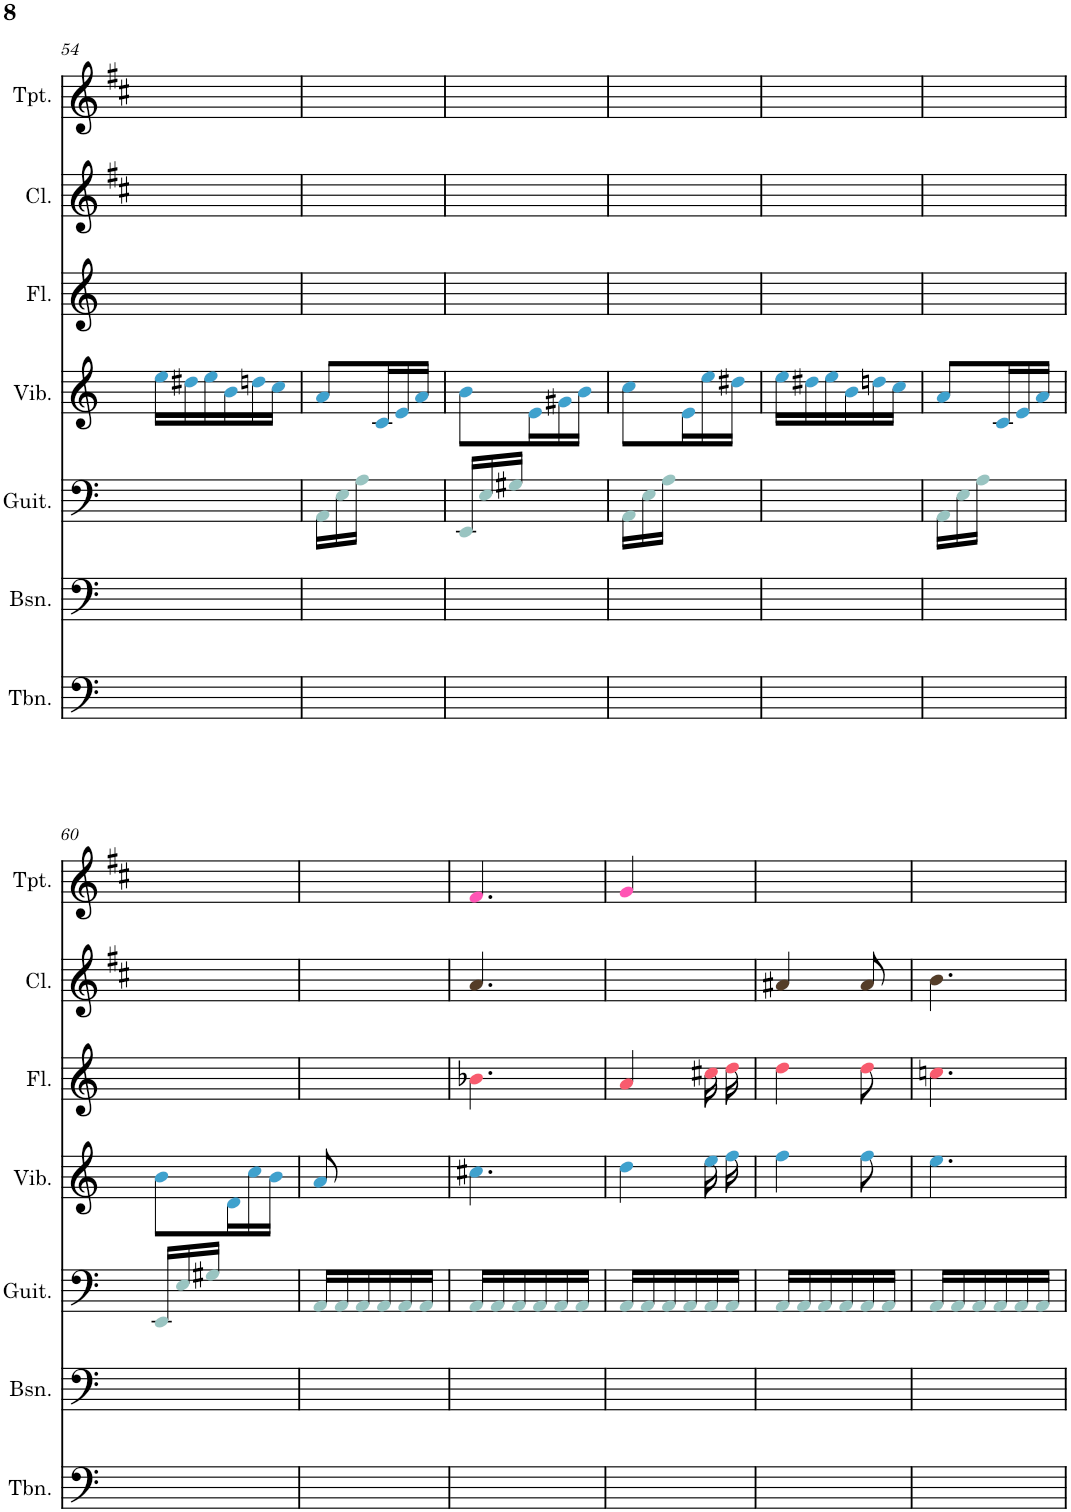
**kern	**kern	**kern	**kern	**kern	**kern	**kern
*part7	*part6	*part5	*part4	*part3	*part2	*part1
*staff7	*staff6	*staff5	*staff4	*staff3	*staff2	*staff1
*I"Trombone	*I"Bassoon	*I"Classical Guitar	*I"Vibraphone	*I"Flute	*I"Clarinet	*I"Trumpet
*I'Tbn.	*I'Bsn.	*I'Guit.	*I'Vib.	*I'Fl.	*I'Cl.	*I'Tpt.
!!LO:PB:g=z
*clefF4	*clefF4	*clefF4	*clefG2	*clefG2	*clefG2	*clefG2
*	*	*	*	*	*Trd1c2	*Trd1c2
*k[]	*k[]	*k[]	*k[]	*k[]	*k[f#c#]	*k[f#c#]
*M3/8	*M3/8	*M3/8	*M3/8	*M3/8	*M3/8	*M3/8
=54	=54	=54	=54	=54	=54	=54
4.ryy	4.ryy	4.ryy	16eei\LL	4.ryy	4.ryy	4.ryy
.	.	.	16dd#Xi\	.	.	.
.	.	.	16eei\	.	.	.
.	.	.	16bi\	.	.	.
.	.	.	16ddni\	.	.	.
.	.	.	16cci\JJ	.	.	.
=55	=55	=55	=55	=55	=55	=55
4.ryy	4.ryy	16AAj\LL	8ai/L	4.ryy	4.ryy	4.ryy
.	.	16Ej\	.	.	.	.
.	.	16Aj\JJ	16ryy	.	.	.
.	.	8.ryy	16ci/L	.	.	.
.	.	.	16ei/	.	.	.
.	.	.	16ai/JJ	.	.	.
=56	=56	=56	=56	=56	=56	=56
4.ryy	4.ryy	16EEj/LL	8bi\L	4.ryy	4.ryy	4.ryy
.	.	16Ej/	.	.	.	.
.	.	16G#Xj/JJ	16ryy	.	.	.
.	.	8.ryy	16ei\L	.	.	.
.	.	.	16g#Xi\	.	.	.
.	.	.	16bi\JJ	.	.	.
=57	=57	=57	=57	=57	=57	=57
4.ryy	4.ryy	16AAj\LL	8cci\L	4.ryy	4.ryy	4.ryy
.	.	16Ej\	.	.	.	.
.	.	16Aj\JJ	16ryy	.	.	.
.	.	8.ryy	16ei\L	.	.	.
.	.	.	16eei\	.	.	.
.	.	.	16dd#Xi\JJ	.	.	.
=58	=58	=58	=58	=58	=58	=58
4.ryy	4.ryy	4.ryy	16eei\LL	4.ryy	4.ryy	4.ryy
.	.	.	16dd#Xi\	.	.	.
.	.	.	16eei\	.	.	.
.	.	.	16bi\	.	.	.
.	.	.	16ddni\	.	.	.
.	.	.	16cci\JJ	.	.	.
=59	=59	=59	=59	=59	=59	=59
4.ryy	4.ryy	16AAj\LL	8ai/L	4.ryy	4.ryy	4.ryy
.	.	16Ej\	.	.	.	.
.	.	16Aj\JJ	16ryy	.	.	.
.	.	8.ryy	16ci/L	.	.	.
.	.	.	16ei/	.	.	.
.	.	.	16ai/JJ	.	.	.
!!LO:LB:g=z
=60	=60	=60	=60	=60	=60	=60
4.ryy	4.ryy	16EEj/LL	8bi\L	4.ryy	4.ryy	4.ryy
.	.	16Ej/	.	.	.	.
.	.	16G#Xj/JJ	16ryy	.	.	.
.	.	8.ryy	16di\L	.	.	.
.	.	.	16cci\	.	.	.
.	.	.	16bi\JJ	.	.	.
=61	=61	=61	=61	=61	=61	=61
4.ryy	4.ryy	16AAj/LL	8ai/	4.ryy	4.ryy	4.ryy
.	.	16AAj/	.	.	.	.
.	.	16AAj/	4ryy	.	.	.
.	.	16AAj/	.	.	.	.
.	.	16AAj/	.	.	.	.
.	.	16AAj/JJ	.	.	.	.
=62	=62	=62	=62	=62	=62	=62
4.ryy	4.ryy	16AAj/LL	4.cc#Xi\	4.b-XZ\	4.aV/	4.f#N/
.	.	16AAj/	.	.	.	.
.	.	16AAj/	.	.	.	.
.	.	16AAj/	.	.	.	.
.	.	16AAj/	.	.	.	.
.	.	16AAj/JJ	.	.	.	.
=63	=63	=63	=63	=63	=63	=63
4.ryy	4.ryy	16AAj/LL	4ddi\	4aZ/	4.ryy	4gN/
.	.	16AAj/	.	.	.	.
.	.	16AAj/	.	.	.	.
.	.	16AAj/	.	.	.	.
.	.	16AAj/	16eei\	16cc#XZ\LL	.	8ryy
.	.	16AAj/JJ	16ffi\	16ddZ\JJ	.	.
=64	=64	=64	=64	=64	=64	=64
4.ryy	4.ryy	16AAj/LL	4ffi\	4ddZ\	4a#XV/	4.ryy
.	.	16AAj/	.	.	.	.
.	.	16AAj/	.	.	.	.
.	.	16AAj/	.	.	.	.
.	.	16AAj/	8ffi\	8ddZ\	8a#V/	.
.	.	16AAj/JJ	.	.	.	.
=65	=65	=65	=65	=65	=65	=65
4.ryy	4.ryy	16AAj/LL	4.eei\	4.ccnZ\	4.bV\	4.ryy
.	.	16AAj/	.	.	.	.
.	.	16AAj/	.	.	.	.
.	.	16AAj/	.	.	.	.
.	.	16AAj/	.	.	.	.
.	.	16AAj/JJ	.	.	.	.
=	=	=	=	=	=	=
*-	*-	*-	*-	*-	*-	*-
